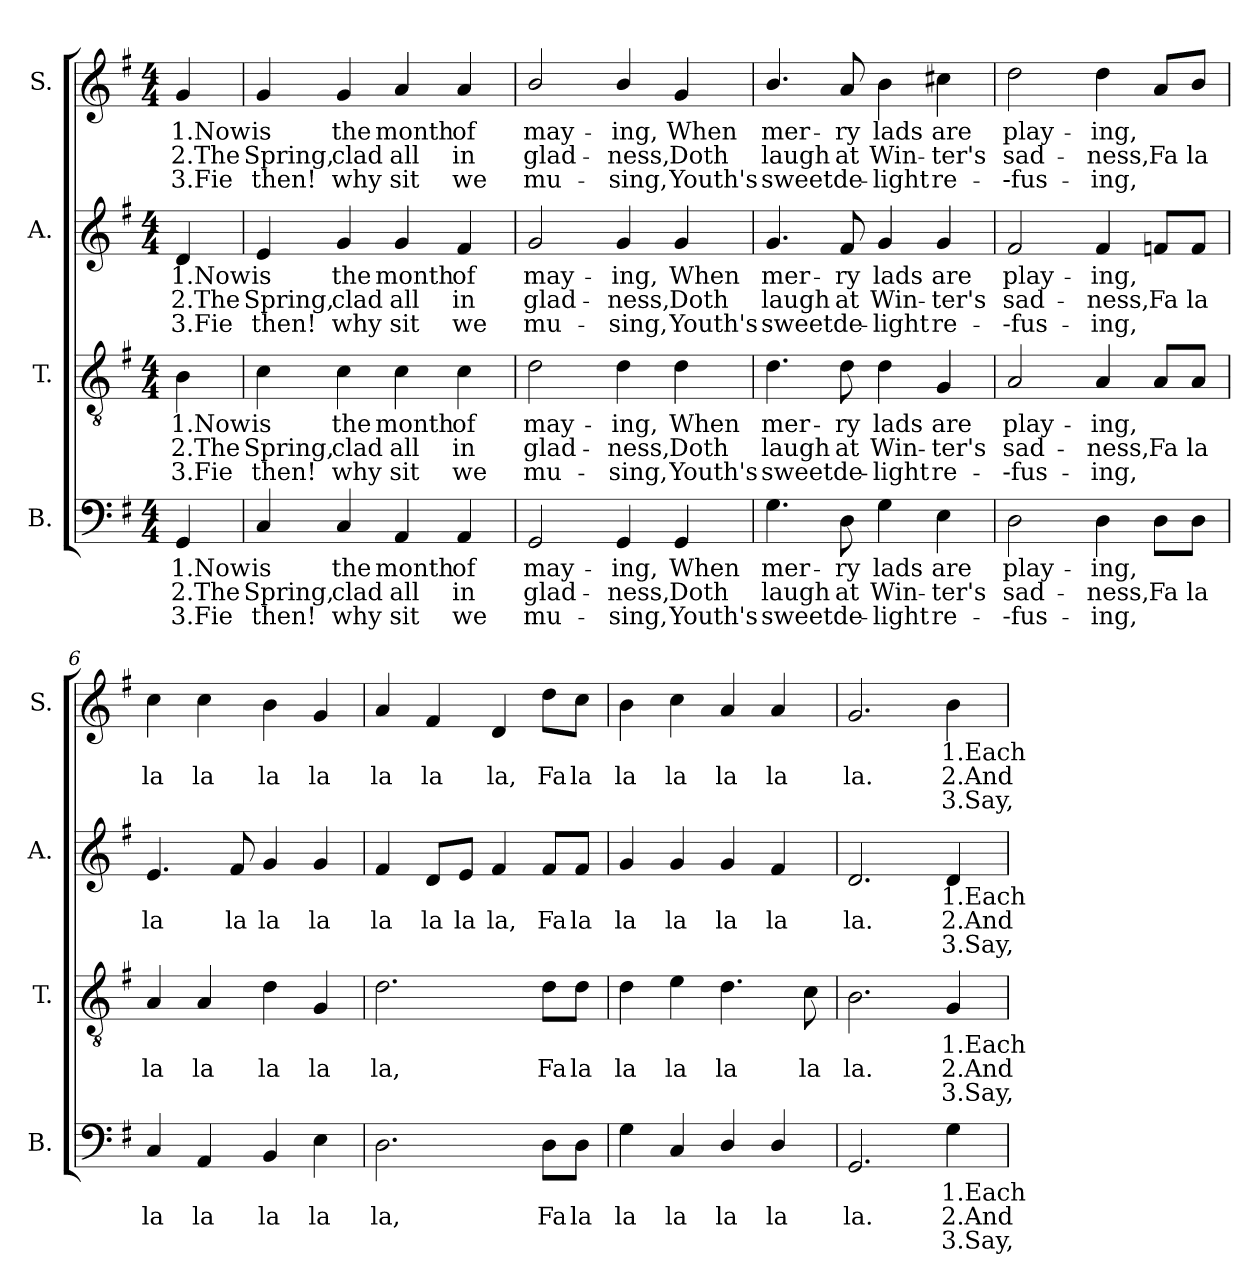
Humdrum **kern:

**kern	**text	**text	**text	**kern	**text	**text	**text	**kern	**text	**text	**text	**kern	**text	**text	**text
*part4	*part4	*part4	*part4	*part3	*part3	*part3	*part3	*part2	*part2	*part2	*part2	*part1	*part1	*part1	*part1
*staff4	*staff4	*staff4	*staff4	*staff3	*staff3	*staff3	*staff3	*staff2	*staff2	*staff2	*staff2	*staff1	*staff1	*staff1	*staff1
*I"B.	*	*	*	*I"T.	*	*	*	*I"A.	*	*	*	*I"S.	*	*	*
*I'B.	*	*	*	*I'T.	*	*	*	*I'A.	*	*	*	*I'S.	*	*	*
*clefF4	*	*	*	*clefGv2	*	*	*	*clefG2	*	*	*	*clefG2	*	*	*
*k[f#]	*	*	*	*k[f#]	*	*	*	*k[f#]	*	*	*	*k[f#]	*	*	*
*M4/4	*	*	*	*M4/4	*	*	*	*M4/4	*	*	*	*M4/4	*	*	*
*MM160	*	*	*	*MM160	*	*	*	*MM160	*	*	*	*MM160	*	*	*
=1	=1	=1	=1	=1	=1	=1	=1	=1	=1	=1	=1	=1	=1	=1	=1
!	!LO:LY:b	!LO:LY:b	!LO:LY:b	!	!LO:LY:b	!LO:LY:b	!LO:LY:b	!	!LO:LY:b	!LO:LY:b	!LO:LY:b	!	!LO:LY:b	!LO:LY:b	!LO:LY:b
4GG/	1.Now	2.The	3.Fie	4B\	1.Now	2.The	3.Fie	4d/	1.Now	2.The	3.Fie	4g/	1.Now	2.The	3.Fie
=2	=2	=2	=2	=2	=2	=2	=2	=2	=2	=2	=2	=2	=2	=2	=2
!	!LO:LY:b	!LO:LY:b	!LO:LY:b	!	!LO:LY:b	!LO:LY:b	!LO:LY:b	!	!LO:LY:b	!LO:LY:b	!LO:LY:b	!	!LO:LY:b	!LO:LY:b	!LO:LY:b
4C/	is	Spring,	then!	4c\	is	Spring,	then!	4e/	is	Spring,	then!	4g/	is	Spring,	then!
!	!LO:LY:b	!LO:LY:b	!LO:LY:b	!	!LO:LY:b	!LO:LY:b	!LO:LY:b	!	!LO:LY:b	!LO:LY:b	!LO:LY:b	!	!LO:LY:b	!LO:LY:b	!LO:LY:b
4C/	the	clad	why	4c\	the	clad	why	4g/	the	clad	why	4g/	the	clad	why
!	!LO:LY:b	!LO:LY:b	!LO:LY:b	!	!LO:LY:b	!LO:LY:b	!LO:LY:b	!	!LO:LY:b	!LO:LY:b	!LO:LY:b	!	!LO:LY:b	!LO:LY:b	!LO:LY:b
4AA/	month	all	sit	4c\	month	all	sit	4g/	month	all	sit	4a/	month	all	sit
!	!LO:LY:b	!LO:LY:b	!LO:LY:b	!	!LO:LY:b	!LO:LY:b	!LO:LY:b	!	!LO:LY:b	!LO:LY:b	!LO:LY:b	!	!LO:LY:b	!LO:LY:b	!LO:LY:b
4AA/	of	in	we	4c\	of	in	we	4f#/	of	in	we	4a/	of	in	we
=3	=3	=3	=3	=3	=3	=3	=3	=3	=3	=3	=3	=3	=3	=3	=3
!	!LO:LY:b	!LO:LY:b	!LO:LY:b	!	!LO:LY:b	!LO:LY:b	!LO:LY:b	!	!LO:LY:b	!LO:LY:b	!LO:LY:b	!	!LO:LY:b	!LO:LY:b	!LO:LY:b
2GG/	may-	-glad-	-mu-	2d\	may-	-glad-	-mu-	2g/	may-	-glad-	-mu-	2b/	may-	-glad-	-mu-
!	!LO:LY:b	!LO:LY:b	!LO:LY:b	!	!LO:LY:b	!LO:LY:b	!LO:LY:b	!	!LO:LY:b	!LO:LY:b	!LO:LY:b	!	!LO:LY:b	!LO:LY:b	!LO:LY:b
4GG/	-ing,	ness,	sing,	4d\	-ing,	ness,	sing,	4g/	-ing,	ness,	sing,	4b/	-ing,	ness,	sing,
!	!LO:LY:b	!LO:LY:b	!LO:LY:b	!	!LO:LY:b	!LO:LY:b	!LO:LY:b	!	!LO:LY:b	!LO:LY:b	!LO:LY:b	!	!LO:LY:b	!LO:LY:b	!LO:LY:b
4GG/	When	Doth	Youth's	4d\	When	Doth	Youth's	4g/	When	Doth	Youth's	4g/	When	Doth	Youth's
=4	=4	=4	=4	=4	=4	=4	=4	=4	=4	=4	=4	=4	=4	=4	=4
!	!LO:LY:b	!LO:LY:b	!LO:LY:b	!	!LO:LY:b	!LO:LY:b	!LO:LY:b	!	!LO:LY:b	!LO:LY:b	!LO:LY:b	!	!LO:LY:b	!LO:LY:b	!LO:LY:b
4.G\	mer-	-laugh	sweet	4.d\	mer-	-laugh	sweet	4.g/	mer-	-laugh	sweet	4.b/	mer-	-laugh	sweet
!	!LO:LY:b	!LO:LY:b	!LO:LY:b	!	!LO:LY:b	!LO:LY:b	!LO:LY:b	!	!LO:LY:b	!LO:LY:b	!LO:LY:b	!	!LO:LY:b	!LO:LY:b	!LO:LY:b
8D\	ry	at	de-	8d\	ry	at	de-	8f#/	ry	at	de-	8a/	ry	at	de-
!	!LO:LY:b	!LO:LY:b	!LO:LY:b	!	!LO:LY:b	!LO:LY:b	!LO:LY:b	!	!LO:LY:b	!LO:LY:b	!LO:LY:b	!	!LO:LY:b	!LO:LY:b	!LO:LY:b
4G\	-lads	Win-	-light	4d\	-lads	Win-	-light	4g/	-lads	Win-	-light	4b\	-lads	Win-	-light
!	!LO:LY:b	!LO:LY:b	!LO:LY:b	!	!LO:LY:b	!LO:LY:b	!LO:LY:b	!	!LO:LY:b	!LO:LY:b	!LO:LY:b	!	!LO:LY:b	!LO:LY:b	!LO:LY:b
4E\	are	ter's	re-	4G/	are	ter's	re-	4g/	are	ter's	re-	4cc#X\	are	ter's	re-
=5	=5	=5	=5	=5	=5	=5	=5	=5	=5	=5	=5	=5	=5	=5	=5
!	!LO:LY:b	!LO:LY:b	!LO:LY:b	!	!LO:LY:b	!LO:LY:b	!LO:LY:b	!	!LO:LY:b	!LO:LY:b	!LO:LY:b	!	!LO:LY:b	!LO:LY:b	!LO:LY:b
2D\	-play-	-sad-	--fus-	2A/	-play-	-sad-	--fus-	2f#/	-play-	-sad-	--fus-	2dd\	-play-	-sad-	--fus-
!	!LO:LY:b	!LO:LY:b	!LO:LY:b	!	!LO:LY:b	!LO:LY:b	!LO:LY:b	!	!LO:LY:b	!LO:LY:b	!LO:LY:b	!	!LO:LY:b	!LO:LY:b	!LO:LY:b
4D\	-ing,	ness,	ing,	4A/	-ing,	ness,	ing,	4f#/	-ing,	ness,	ing,	4dd\	-ing,	ness,	ing,
!	!	!LO:LY:b	!	!	!	!LO:LY:b	!	!	!	!LO:LY:b	!	!	!	!LO:LY:b	!
8D\L	.	Fa	.	8A/L	.	Fa	.	8fn/L	.	Fa	.	8a/L	.	Fa	.
!	!	!LO:LY:b	!	!	!	!LO:LY:b	!	!	!	!LO:LY:b	!	!	!	!LO:LY:b	!
8D\J	.	la	.	8A/J	.	la	.	8f/J	.	la	.	8b/J	.	la	.
!!LO:LB:g=z
=6	=6	=6	=6	=6	=6	=6	=6	=6	=6	=6	=6	=6	=6	=6	=6
!	!	!LO:LY:b	!	!	!	!LO:LY:b	!	!	!	!LO:LY:b	!	!	!	!LO:LY:b	!
4C/	.	la	.	4A/	.	la	.	4.e/	.	la	.	4cc\	.	la	.
!	!	!LO:LY:b	!	!	!	!LO:LY:b	!	!	!	!	!	!	!	!LO:LY:b	!
4AA/	.	la	.	4A/	.	la	.	.	.	.	.	4cc\	.	la	.
!	!	!	!	!	!	!	!	!	!	!LO:LY:b	!	!	!	!	!
.	.	.	.	.	.	.	.	8f#/	.	la	.	.	.	.	.
!	!	!LO:LY:b	!	!	!	!LO:LY:b	!	!	!	!LO:LY:b	!	!	!	!LO:LY:b	!
4BB/	.	la	.	4d\	.	la	.	4g/	.	la	.	4b\	.	la	.
!	!	!LO:LY:b	!	!	!	!LO:LY:b	!	!	!	!LO:LY:b	!	!	!	!LO:LY:b	!
4E\	.	la	.	4G/	.	la	.	4g/	.	la	.	4g/	.	la	.
=7	=7	=7	=7	=7	=7	=7	=7	=7	=7	=7	=7	=7	=7	=7	=7
!	!	!LO:LY:b	!	!	!	!LO:LY:b	!	!	!	!LO:LY:b	!	!	!	!LO:LY:b	!
2.D\	.	la,	.	2.d\	.	la,	.	4f#/	.	la	.	4a/	.	la	.
!	!	!	!	!	!	!	!	!	!	!LO:LY:b	!	!	!	!LO:LY:b	!
.	.	.	.	.	.	.	.	8d/L	.	la	.	4f#/	.	la	.
!	!	!	!	!	!	!	!	!	!	!LO:LY:b	!	!	!	!	!
.	.	.	.	.	.	.	.	8e/J	.	la	.	.	.	.	.
!	!	!	!	!	!	!	!	!	!	!LO:LY:b	!	!	!	!LO:LY:b	!
.	.	.	.	.	.	.	.	4f#/	.	la,	.	4d/	.	la,	.
!	!	!LO:LY:b	!	!	!	!LO:LY:b	!	!	!	!LO:LY:b	!	!	!	!LO:LY:b	!
8D\L	.	Fa	.	8d\L	.	Fa	.	8f#/L	.	Fa	.	8dd\L	.	Fa	.
!	!	!LO:LY:b	!	!	!	!LO:LY:b	!	!	!	!LO:LY:b	!	!	!	!LO:LY:b	!
8D\J	.	la	.	8d\J	.	la	.	8f#/J	.	la	.	8cc\J	.	la	.
=8	=8	=8	=8	=8	=8	=8	=8	=8	=8	=8	=8	=8	=8	=8	=8
!	!	!LO:LY:b	!	!	!	!LO:LY:b	!	!	!	!LO:LY:b	!	!	!	!LO:LY:b	!
4G\	.	la	.	4d\	.	la	.	4g/	.	la	.	4b\	.	la	.
!	!	!LO:LY:b	!	!	!	!LO:LY:b	!	!	!	!LO:LY:b	!	!	!	!LO:LY:b	!
4C/	.	la	.	4e\	.	la	.	4g/	.	la	.	4cc\	.	la	.
!	!	!LO:LY:b	!	!	!	!LO:LY:b	!	!	!	!LO:LY:b	!	!	!	!LO:LY:b	!
4D/	.	la	.	4.d\	.	la	.	4g/	.	la	.	4a/	.	la	.
!	!	!LO:LY:b	!	!	!	!	!	!	!	!LO:LY:b	!	!	!	!LO:LY:b	!
4D/	.	la	.	.	.	.	.	4f#/	.	la	.	4a/	.	la	.
!	!	!	!	!	!	!LO:LY:b	!	!	!	!	!	!	!	!	!
.	.	.	.	8c\	.	la	.	.	.	.	.	.	.	.	.
=9	=9	=9	=9	=9	=9	=9	=9	=9	=9	=9	=9	=9	=9	=9	=9
!	!	!LO:LY:b	!	!	!	!LO:LY:b	!	!	!	!LO:LY:b	!	!	!	!LO:LY:b	!
2.GG/	.	la.	.	2.B\	.	la.	.	2.d/	.	la.	.	2.g/	.	la.	.
!	!LO:LY:b	!LO:LY:b	!LO:LY:b	!	!LO:LY:b	!LO:LY:b	!LO:LY:b	!	!LO:LY:b	!LO:LY:b	!LO:LY:b	!	!LO:LY:b	!LO:LY:b	!LO:LY:b
4G\	1.Each	2.And	3.Say,	4G/	1.Each	2.And	3.Say,	4d/	1.Each	2.And	3.Say,	4b\	1.Each	2.And	3.Say,
=	=	=	=	=	=	=	=	=	=	=	=	=	=	=	=
*-	*-	*-	*-	*-	*-	*-	*-	*-	*-	*-	*-	*-	*-	*-	*-
